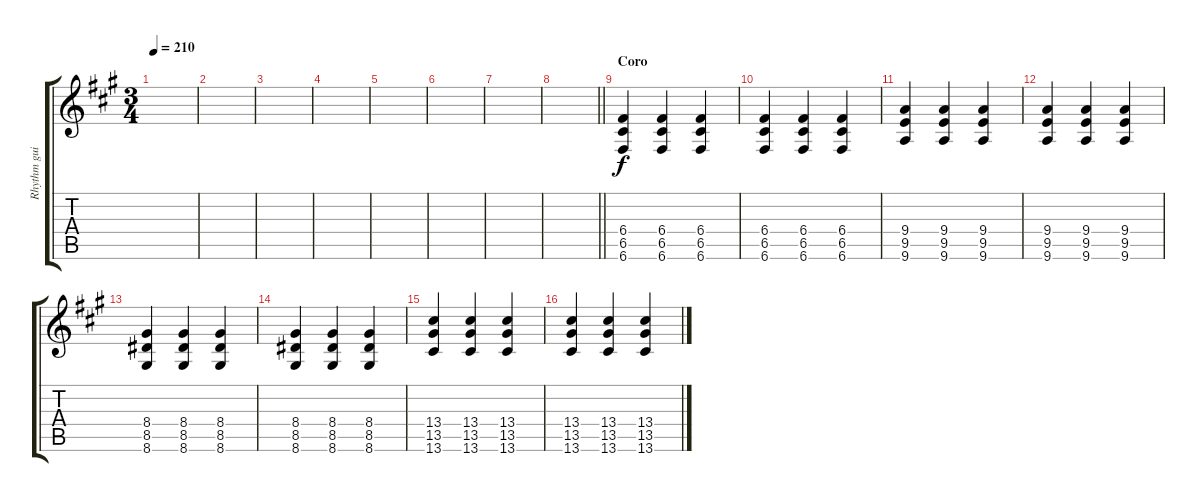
\track ("Rhythm guitar" "Rhythm gui") {instrument distortionguitar}
\staff {score tabs}
\tuning (D4 A3 F3 C3 G2 C2) {hide}
\ts (3 4)
\tempo 210
\clef g2
\ks a
|
|
|
|
|
|
|
\barLineRight lightlight
|
\section ("" "Coro")
(6.4 6.5 6.6).4 (6.4 6.5 6.6).4 (6.4 6.5 6.6).4 |
(6.4 6.5 6.6).4 (6.4 6.5 6.6).4 (6.4 6.5 6.6).4 |
(9.4 9.5 9.6).4 (9.4 9.5 9.6).4 (9.4 9.5 9.6).4 |
(9.4 9.5 9.6).4 (9.4 9.5 9.6).4 (9.4 9.5 9.6).4 |
(8.4 8.5 8.6).4 (8.4 8.5 8.6).4 (8.4 8.5 8.6).4 |
(8.4 8.5 8.6).4 (8.4 8.5 8.6).4 (8.4 8.5 8.6).4 |
(13.4 13.5 13.6).4 (13.4 13.5 13.6).4 (13.4 13.5 13.6).4 |
(13.4 13.5 13.6).4 (13.4 13.5 13.6).4 (13.4 13.5 13.6).4
